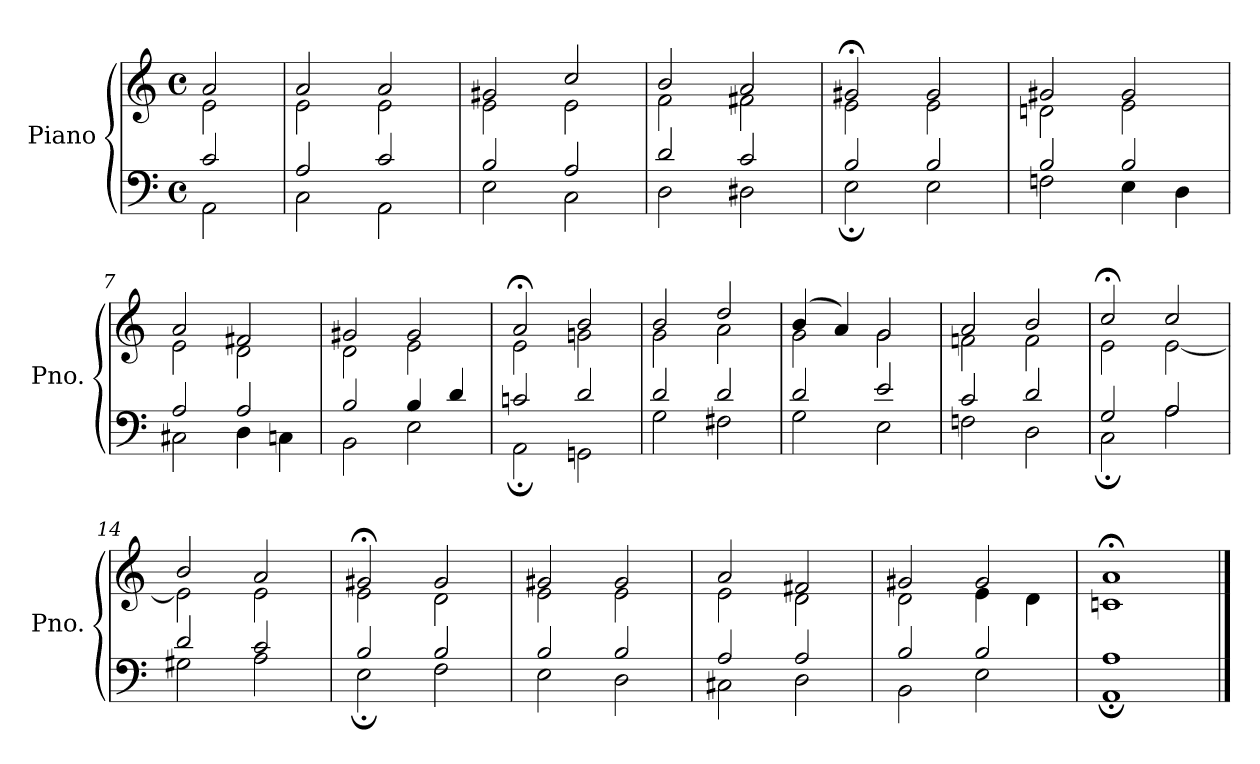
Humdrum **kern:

**kern	**kern
*part1	*part1
*staff2	*staff1
*I"Piano	*
*I'Pno.	*
*clefF4	*clefG2
*k[]	*k[]
*M4/4	*M4/4
*met(c)	*met(c)
=1	=1
*^	*^
2c/	2AA\	2a/	2e\
=2	=2	=2	=2
2A/	2C\	2a/	2e\
2c/	2AA\	2a/	2e\
=3	=3	=3	=3
2B/	2E\	2g#X/	2e\
2A/	2C\	2cc/	2e\
=4	=4	=4	=4
2d/	2D\	2b/	2f\
2c/	2D#X\	2a/	2f#X\
=5	=5	=5	=5
2B/	2E;\	2g#X;</	2e\
2B/	2E\	2g#/	2e\
=6	=6	=6	=6
2B/	2Fn\	2g#X/	2dn\
2B/	4E\	2g#/	2e\
.	4D\	.	.
=7	=7	=7	=7
2A/	2C#X\	2a/	2e\
2A/	4D\	2f#X/	2d\
.	4Cn\	.	.
=8	=8	=8	=8
2B/	2BB\	2g#X/	2d\
4B/	2E\	2g#/	2e\
4d/	.	.	.
=9	=9	=9	=9
2cn/	2AA;\	2a;</	2e\
2d/	2GGn\	2b/	2gn\
=10	=10	=10	=10
2d/	2G\	2b/	2g\
2d/	2F#X\	2dd/	2a\
!!LO:LB:g=z	!!
=11	=11	=11	=11
2d/	2G\	(4b/	2g\
.	.	4a/)	.
2e/	2E\	2g/	2g\
=12	=12	=12	=12
2c/	2Fn\	2a/	2fn\
2d/	2D\	2b/	2f\
=13	=13	=13	=13
2G/	2C;\	2cc;</	2e\
2A/	2A\	2cc/	[2e\
=14	=14	=14	=14
2d/	2G#X\	2b/	2e\]
2c/	2A\	2a/	2e\
=15	=15	=15	=15
2B/	2E;\	2g#X;</	2e\
2B/	2F\	2g#/	2d\
=16	=16	=16	=16
2B/	2E\	2g#X/	2e\
2B/	2D\	2g#/	2e\
=17	=17	=17	=17
2A/	2C#X\	2a/	2e\
2A/	2D\	2f#X/	2d\
=18	=18	=18	=18
2B/	2BB\	2g#X/	2d\
2B/	2E\	2g#/	4e\
.	.	.	4d\
=19	=19	=19	=19
1A	1AA;	1a;<	1cn
*v	*v	*	*
*	*v	*v
==	==
*-	*-
